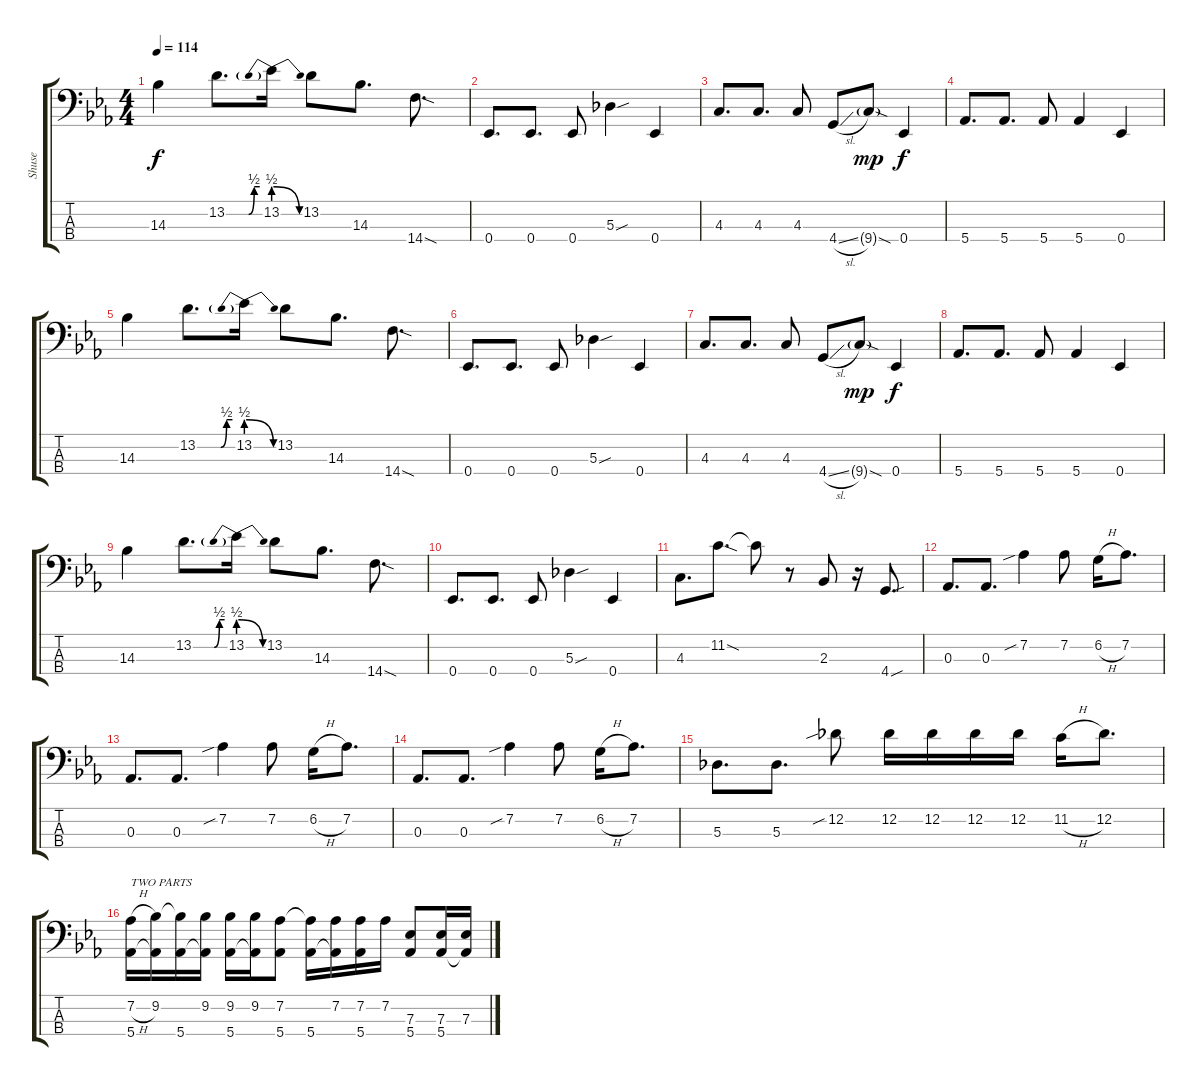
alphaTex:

\track ("Shuse" "Shuse") {instrument electricbasspick}
\staff {score tabs}
\tuning (Gb2 Db2 Ab1 Eb1) {hide}
\ts (4 4)
\tempo 114
\clef f4
\ks eb
14.3.4{dy f} 13.2{be (custom 0 0 40 0 50 2 60 2)}.8{d} 13.2{be (prebendrelease 0 2 60 0)}.16 13.2.8 14.3.8{d} 14.4{sod}.8{d} |
0.4.8{d} 0.4.8{d} 0.4.8 5.3{sou}.4 0.4.4 |
4.3.8{d} 4.3.8{d} 4.3.8 4.4{sl}.8 9.4{sod g}.8{dy mp} 0.4.4{dy f} |
5.4.8{d} 5.4.8{d} 5.4.8 5.4.4 0.4.4 |
14.3.4 13.2{be (custom 0 0 40 0 50 2 60 2)}.8{d} 13.2{be (prebendrelease 0 2 60 0)}.16 13.2.8 14.3.8{d} 14.4{sod}.8{d} |
0.4.8{d} 0.4.8{d} 0.4.8 5.3{sou}.4 0.4.4 |
4.3.8{d} 4.3.8{d} 4.3.8 4.4{sl}.8 9.4{sod g}.8{dy mp} 0.4.4{dy f} |
5.4.8{d} 5.4.8{d} 5.4.8 5.4.4 0.4.4 |
14.3.4 13.2{be (custom 0 0 40 0 50 2 60 2)}.8{d} 13.2{be (prebendrelease 0 2 60 0)}.16 13.2.8 14.3.8{d} 14.4{sod}.8{d} |
0.4.8{d} 0.4.8{d} 0.4.8 5.3{sou}.4 0.4.4 |
4.3.8{d} 11.2{sod}.8{d} 11.2{t}.8 r.8 2.3.8 r.16 4.4{sou}.8{d} |
0.3.8{d} 0.3.8{d} 7.2{sib}.4 7.2.8 6.2{h}.16 7.2.8{d} |
0.3.8{d} 0.3.8{d} 7.2{sib}.4 7.2.8 6.2{h}.16 7.2.8{d} |
0.3.8{d} 0.3.8{d} 7.2{sib}.4 7.2.8 6.2{h}.16 7.2.8{d} |
5.3.8{d} 5.3.8{d} 12.2{sib}.8 12.2.16 12.2.16 12.2.16 12.2.16 11.2{h}.16 12.2.8{d} |
(7.2{h} 5.4).16{txt "TWO PARTS" instrument slapbass2} (9.2 5.4{t}).16 (9.2{t} 5.4).16 (9.2 5.4{t}).16 (9.2 5.4).16 (9.2 5.4{t}).16 (7.2 5.4).8 (7.2{t} 5.4).16 (7.2 5.4{t}).16 (7.2 5.4).16 7.2.16 (7.3 5.4).8 (7.3 5.4).16 (7.3 5.4{t}).16
